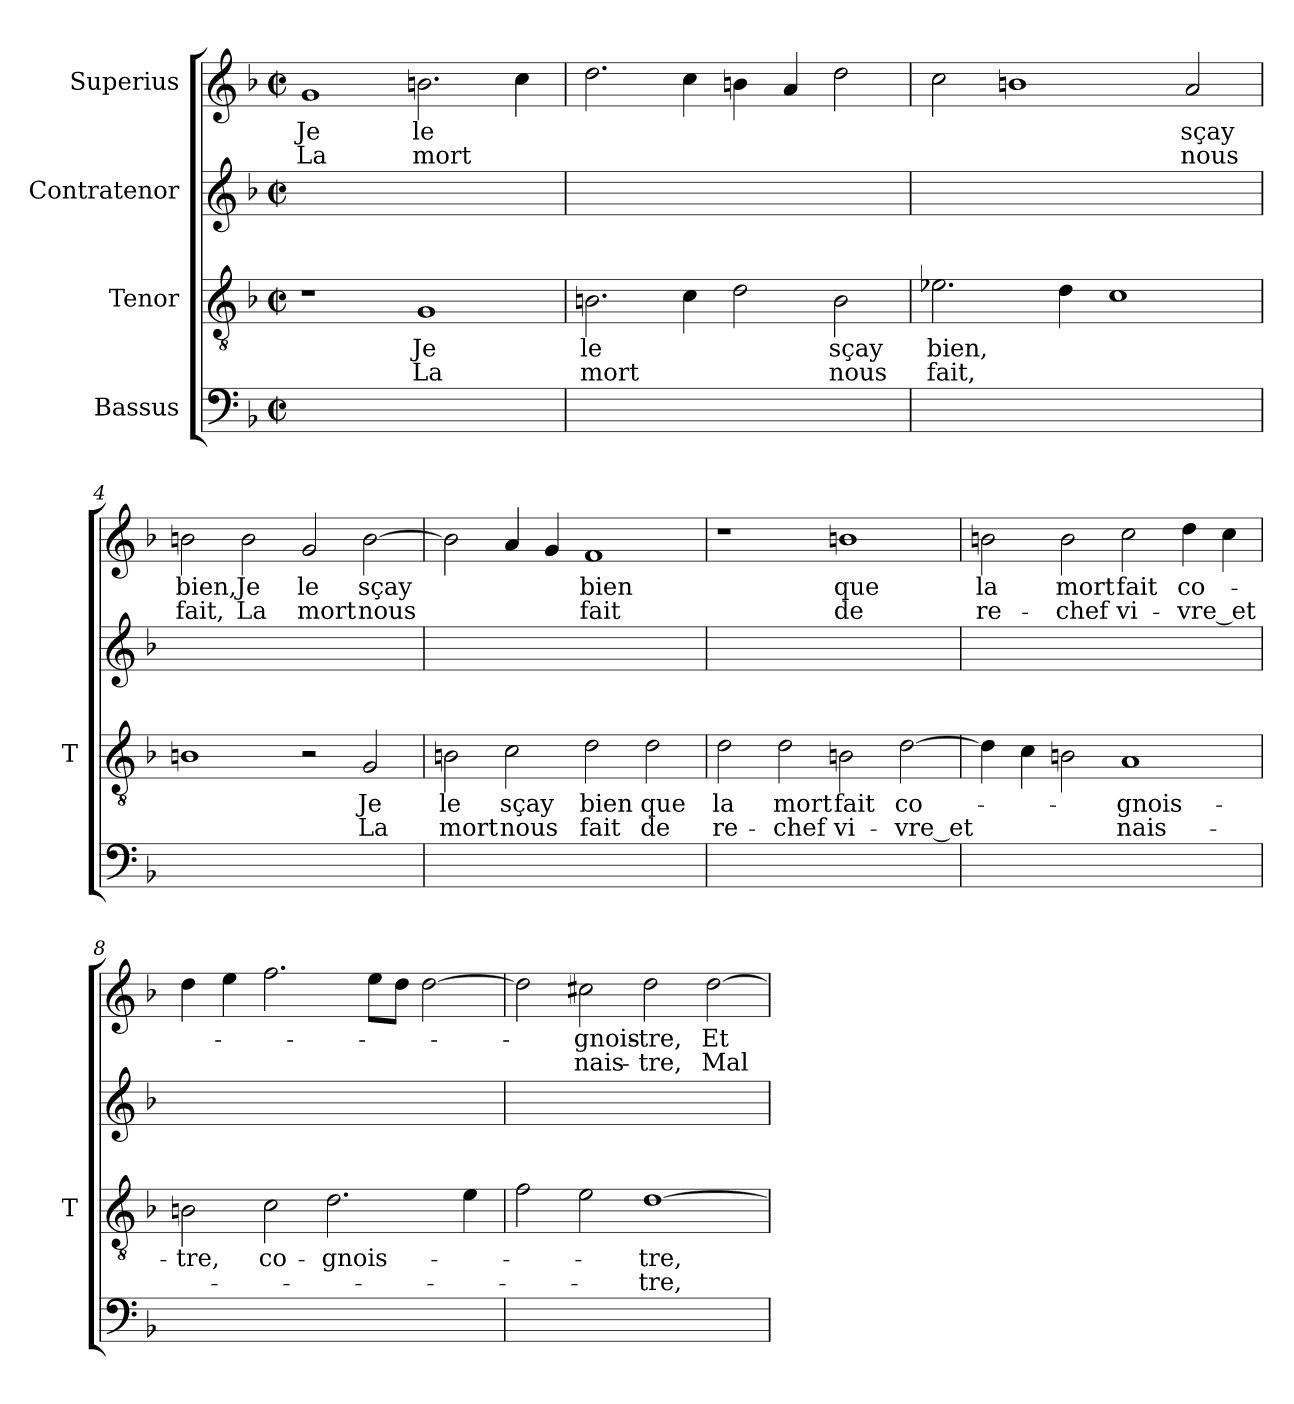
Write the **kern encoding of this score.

**kern	**kern	**text	**text	**kern	**kern	**text	**text
*part4	*part3	*part3	*part3	*part2	*part1	*part1	*part1
*staff4	*staff3	*staff3	*staff3	*staff2	*staff1	*staff1	*staff1
*I"Bassus	*I"Tenor	*	*	*I"Contratenor	*I"Superius	*	*
*	*I'T	*	*	*	*	*	*
*clefF4	*clefGv2	*	*	*clefG2	*clefG2	*	*
*k[b-]	*k[b-]	*	*	*k[b-]	*k[b-]	*	*
*F:	*F:	*	*	*F:	*F:	*	*
*M2/2	*M2/2	*	*	*M2/2	*M2/2	*	*
*met(c|)	*met(c|)	*	*	*met(c|)	*met(c|)	*	*
=1	=1	=1	=1	=1	=1	=1	=1
1ryy	1r	.	.	1ryy	1g	-Je	-La
1ryy	1G	-Je	-La	1ryy	2.b	-le	-mort
.	.	.	.	.	4cc	.	.
=2	=2	=2	=2	=2	=2	=2	=2
1ryy	2.B	-le	-mort	1ryy	2.dd	.	.
.	4c	.	.	.	4cc	.	.
1ryy	2d	.	.	1ryy	4b	.	.
.	.	.	.	.	4a	.	.
.	2B	-sçay	-nous	.	2dd	.	.
=3	=3	=3	=3	=3	=3	=3	=3
1ryy	2.e-X	-bien,	-fait,	1ryy	2cc	.	.
.	.	.	.	.	1b	.	.
.	4d	.	.	.	.	.	.
1ryy	1c	.	.	1ryy	.	.	.
.	.	.	.	.	2a	-sçay	-nous
=4	=4	=4	=4	=4	=4	=4	=4
1ryy	1B	.	.	1ryy	2b	-bien,	-fait,
.	.	.	.	.	2b	-Je	-La
1ryy	2r	.	.	1ryy	2g	-le	-mort
.	2G	-Je	-La	.	[2b	-sçay	-nous
=5	=5	=5	=5	=5	=5	=5	=5
1ryy	2B	-le	-mort	1ryy	2b]	.	.
.	2c	-sçay	-nous	.	4a	.	.
.	.	.	.	.	4g	.	.
1ryy	2d	-bien	-fait	1ryy	1f	-bien	-fait
.	2d	-que	-de	.	.	.	.
=6	=6	=6	=6	=6	=6	=6	=6
1ryy	2d	-la	re-	1ryy	1r	.	.
.	2d	-mort	-chef	.	.	.	.
1ryy	2B	-fait	vi-	1ryy	1b	-que	-de
.	[2d	co-	-vre_et	.	.	.	.
=7	=7	=7	=7	=7	=7	=7	=7
1ryy	4d]	.	.	1ryy	2b	-la	re-
.	4c	.	.	.	.	.	.
.	2B	.	.	.	2b	-mort	-chef
1ryy	1A	gnois-	nais-	1ryy	2cc	-fait	vi-
.	.	.	.	.	4dd	co-	-vre_et
.	.	.	.	.	4cc	.	.
=8	=8	=8	=8	=8	=8	=8	=8
1ryy	2B	-tre,	.	1ryy	4dd	.	.
.	.	.	.	.	4ee	.	.
.	2c	co-	.	.	2.ff	.	.
1ryy	2.d	gnois-	.	1ryy	.	.	.
.	.	.	.	.	8eeL	.	.
.	.	.	.	.	8ddJ	.	.
.	.	.	.	.	[2dd	.	.
.	4e	.	.	.	.	.	.
=9	=9	=9	=9	=9	=9	=9	=9
1ryy	2f	.	.	1ryy	2dd]	.	.
.	2e	.	.	.	2cc#X	gnois-	nais-
1ryy	[1d	-tre,	-tre,	1ryy	2dd	-tre,	-tre,
.	.	.	.	.	[2dd	-Et	Mal-
=	=	=	=	=	=	=	=
*-	*-	*-	*-	*-	*-	*-	*-
